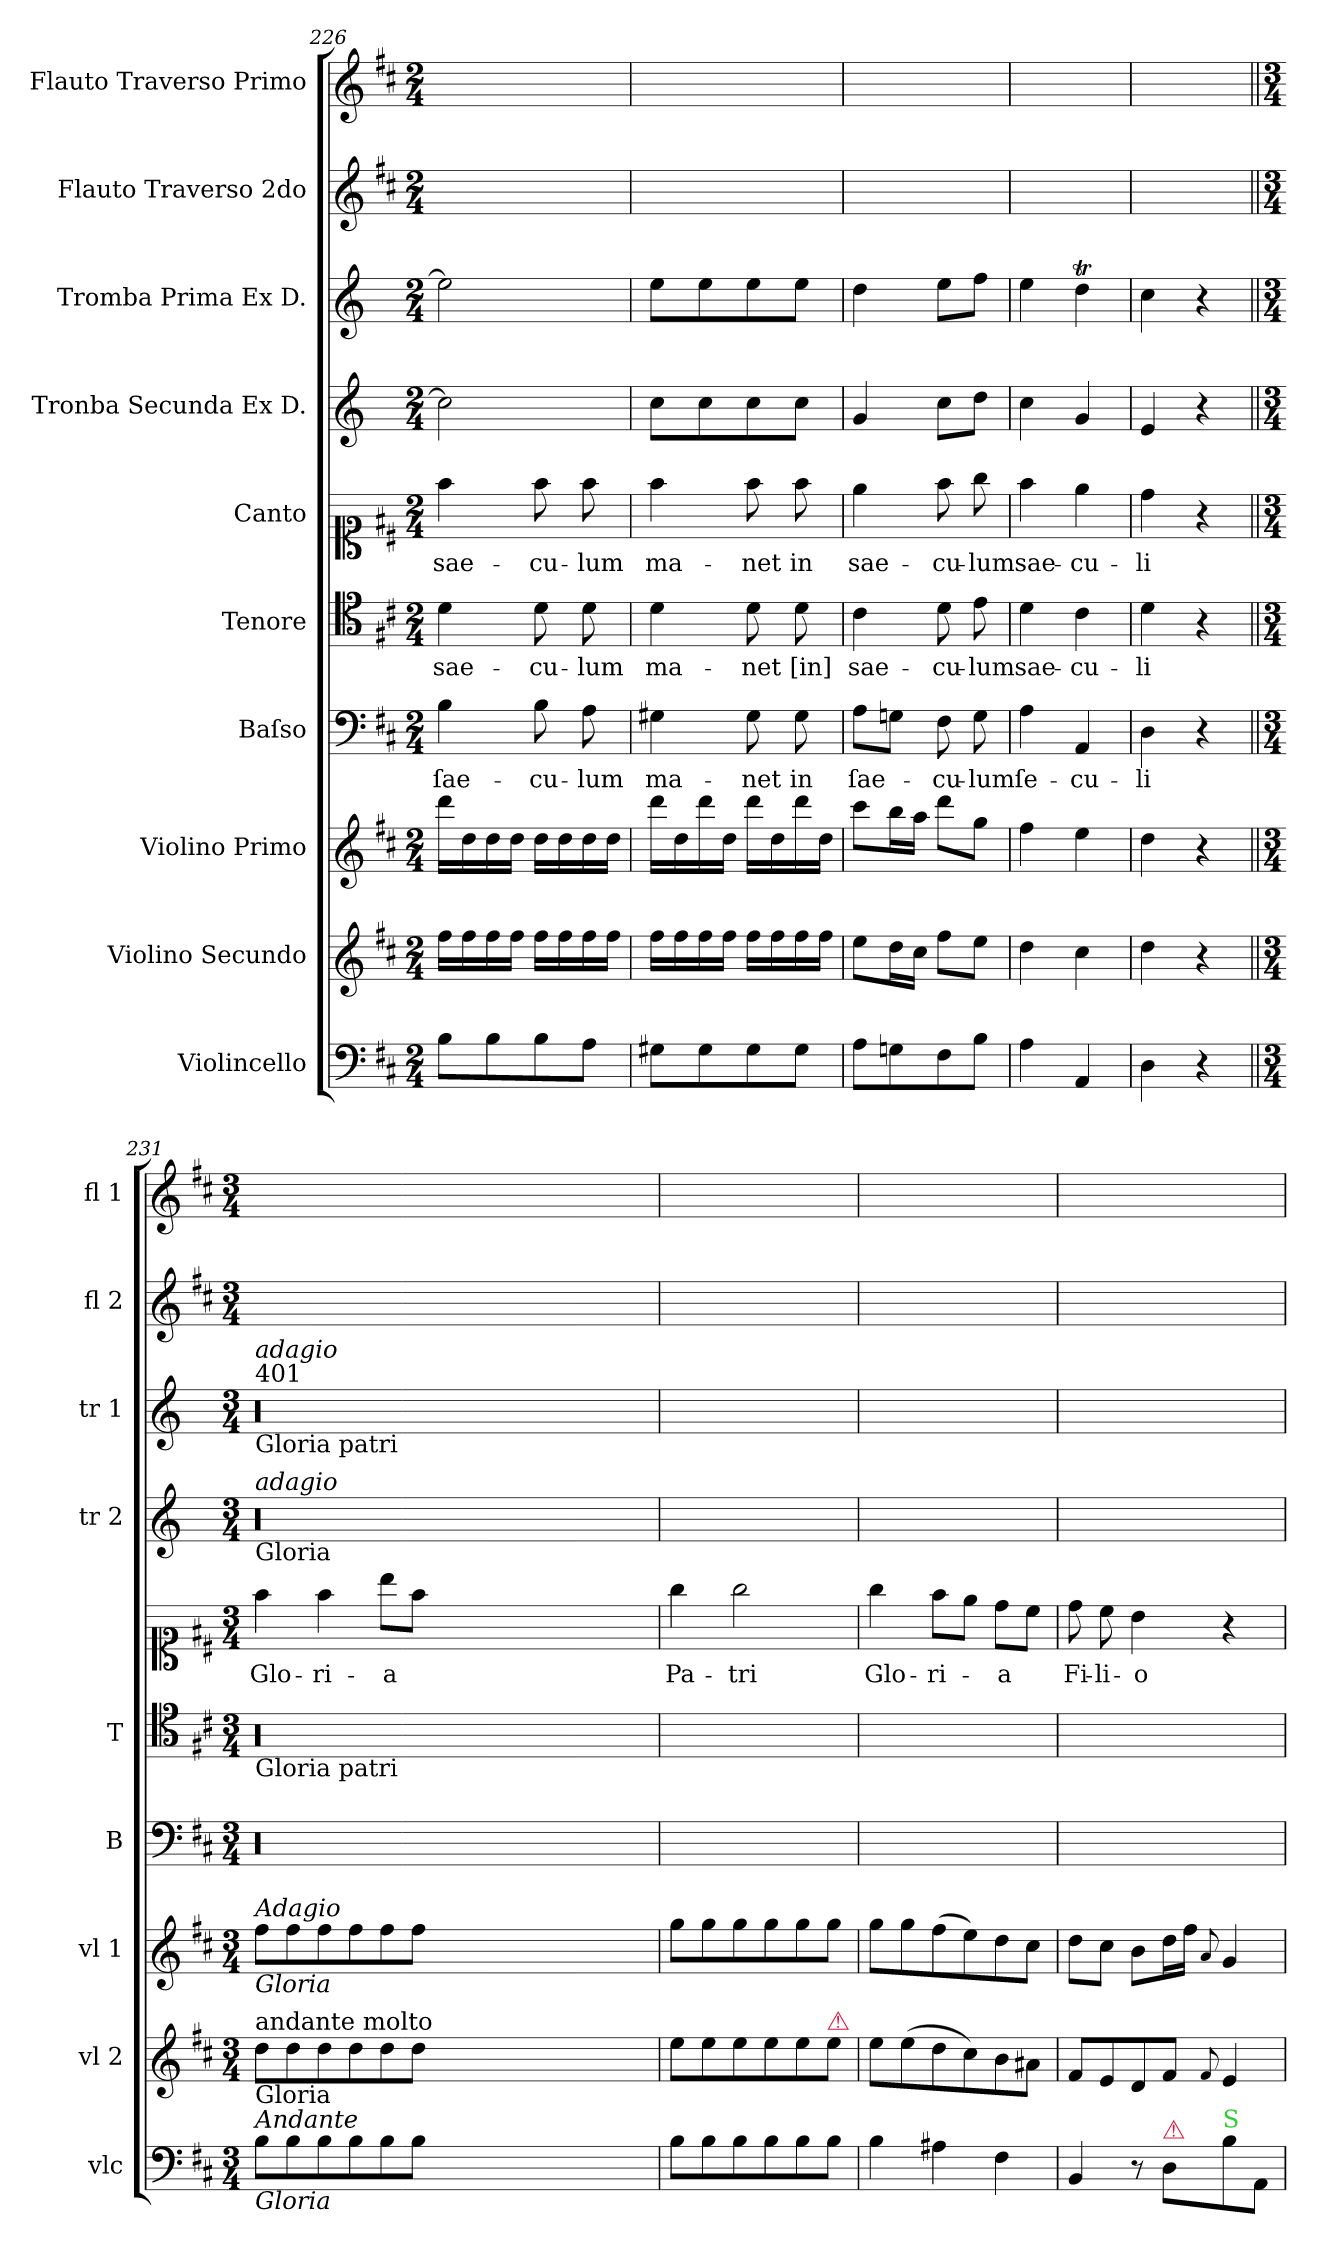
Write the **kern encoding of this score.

**kern	**kern	**dynam	**kern	**kern	**text	**kern	**text	**kern	**text	**kern	**kern	**kern	**kern
*part10	*part9	*part9	*part8	*part7	*part7	*part6	*part6	*part5	*part5	*part4	*part3	*part2	*part1
*staff10	*staff9	*staff9	*staff8	*staff7	*staff7	*staff6	*staff6	*staff5	*staff5	*staff4	*staff3	*staff2	*staff1
*I"Violincello	*I"Violino Secundo	*	*I"Violino Primo	*I"Baſso	*	*I"Tenore	*	*I"Canto	*	*I"Tronba Secunda Ex D.	*I"Tromba Prima Ex D.	*I"Flauto Traverso 2do	*I"Flauto Traverso Primo
*I'vlc	*I'vl 2	*	*I'vl 1	*I'B	*	*I'T	*	*	*	*I'tr 2	*I'tr 1	*I'fl 2	*I'fl 1
*clefF4	*clefG2	*	*clefG2	*clefF4	*	*clefC4	*	*clefC1	*	*clefG2	*clefG2	*clefG2	*clefG2
*	*	*	*	*	*	*	*	*	*	*ITrd-1c-2	*ITrd-1c-2	*	*
*k[f#c#]	*k[f#c#]	*	*k[f#c#]	*k[f#c#]	*	*k[f#c#]	*	*k[f#c#]	*	*k[f#c#]	*k[f#c#]	*k[f#c#]	*k[f#c#]
*D:	*D:	*	*D:	*D:	*	*D:	*	*D:	*	*	*	*D:	*D:
*M2/4	*M2/4	*	*M2/4	*M2/4	*	*M2/4	*	*M2/4	*	*M2/4	*M2/4	*M2/4	*M2/4
=226	=226	=226	=226	=226	=226	=226	=226	=226	=226	=226	=226	=226	=226
8B\L	16ff#\LL	.	16ddd\LL	4B\	ſae-	4d\	sae-	4ff#\	sae-	2dd\]	2ff#\]	2ryy	2ryy
.	16ff#\	.	16dd\	.	.	.	.	.	.	.	.	.	.
8B\	16ff#\	.	16dd\	.	.	.	.	.	.	.	.	.	.
.	16ff#\JJ	.	16dd\JJ	.	.	.	.	.	.	.	.	.	.
8B\	16ff#\LL	.	16dd\LL	8B\	-cu-	8d\	-cu-	8ff#\	-cu-	.	.	.	.
.	16ff#\	.	16dd\	.	.	.	.	.	.	.	.	.	.
8A\J	16ff#\	.	16dd\	8A\	-lum	8d\	-lum	8ff#\	-lum	.	.	.	.
.	16ff#\JJ	.	16dd\JJ	.	.	.	.	.	.	.	.	.	.
=227	=227	=227	=227	=227	=227	=227	=227	=227	=227	=227	=227	=227	=227
8G#X\L	16ff#\LL	.	16ddd\LL	4G#X\	ma-	4d\	ma-	4ff#\	ma-	8dd\L	8ff#\L	2ryy	2ryy
.	16ff#\	.	16dd\	.	.	.	.	.	.	.	.	.	.
8G#\	16ff#\	.	16ddd\	.	.	.	.	.	.	8dd\	8ff#\	.	.
.	16ff#\JJ	.	16dd\JJ	.	.	.	.	.	.	.	.	.	.
8G#\	16ff#\LL	.	16ddd\LL	8G#\	-net	8d\	-net	8ff#\	-net	8dd\	8ff#\	.	.
.	16ff#\	.	16dd\	.	.	.	.	.	.	.	.	.	.
8G#\J	16ff#\	.	16ddd\	8G#\	in	8d\	[in]	8ff#\	in	8dd\J	8ff#\J	.	.
.	16ff#\JJ	.	16dd\JJ	.	.	.	.	.	.	.	.	.	.
=228	=228	=228	=228	=228	=228	=228	=228	=228	=228	=228	=228	=228	=228
8A\L	8ee\L	.	8ccc#\L	8A\L	ſae-	4c#\	sae-	4ee\	sae-	4a/	4ee\	2ryy	2ryy
8Gn\	16dd\L	.	16bb\L	8Gn\J	.	.	.	.	.	.	.	.	.
.	16cc#\JJ	.	16aa\JJ	.	.	.	.	.	.	.	.	.	.
8F#\	8ff#\L	.	8ddd\L	8F#\	-cu-	8d\	-cu-	8ff#\	-cu-	8dd\L	8ff#\L	.	.
8B\J	8ee\J	.	8gg\J	8G\	-lum	8e\	-lum	8gg\	-lum	8ee\J	8gg\J	.	.
=229	=229	=229	=229	=229	=229	=229	=229	=229	=229	=229	=229	=229	=229
4A\	4dd\	.	4ff#\	4A\	ſe-	4d\	sae-	4ff#\	sae-	4dd\	4ff#\	2ryy	2ryy
4AA/	4cc#\	.	4ee\	4AA/	-cu-	4c#\	-cu-	4ee\	-cu-	4a/	4eeT\	.	.
=230	=230	=230	=230	=230	=230	=230	=230	=230	=230	=230	=230	=230	=230
4D\	4dd\	.	4dd\	4D\	-li	4d\	-li	4dd\	-li	4f#/	4dd\	2ryy	2ryy
4r	4r	.	4r	4r	.	4r	.	4r	.	4r	4r	.	.
=231||	=231||	=231||	=231||	=231||	=231||	=231||	=231||	=231||	=231||	=231||	=231||	=231||	=231||
*M3/4	*M3/4	*	*M3/4	*M3/4	*	*M3/4	*	*M3/4	*	*M3/4	*M3/4	*M3/4	*M3/4
!	!	!	!	!	!	!	!	!	!	!	!LO:TX:a:t=401	!	!
!	!	!	!	!	!	!	!	!	!	!	!LO:TX:a:i:t=adagio	!	!
!	!	!	!	!	!	!	!	!	!	!	!LO:TX:b:t=Gloria patri	!	!
!	!	!	!	!	!	!	!	!	!	!LO:TX:a:i:t=adagio	!	!	!
!	!	!	!	!	!	!	!	!	!	!LO:TX:b:t=Gloria	!	!	!
!	!	!	!	!	!	!LO:TX:b:t=Gloria patri	!	!	!	!	!	!	!
!	!	!	!LO:TX:a:i:t=Adagio	!	!	!	!	!	!	!	!	!	!
!	!	!	!LO:TX:b:i:t=Gloria	!	!	!	!	!	!	!	!	!	!
!	!LO:TX:a:t=andante molto	!	!	!	!	!	!	!	!	!	!	!	!
!	!LO:TX:b:t=Gloria	!	!	!	!	!	!	!	!	!	!	!	!
!LO:TX:b:i:t=Gloria	!	!	!	!	!	!	!	!	!	!	!	!	!
!LO:TX:a:i:t=Andante	!	!	!	!	!	!	!	!	!	!	!	!	!
!	!	!	!	!LO:N:vis=00	!	!LO:N:vis=00	!	!	!	!LO:N:vis=00	!LO:N:vis=00	!	!
8B\L	8dd\L	.	8ff#\L	0.r	.	0.r	.	4ff#\	Glo-	0.r	0.r	2.ryy	2.ryy
8B\	8dd\	.	8ff#\	.	.	.	.	.	.	.	.	.	.
8B\	8dd\	.	8ff#\	.	.	.	.	4ff#\	-ri-	.	.	.	.
8B\	8dd\	.	8ff#\	.	.	.	.	.	.	.	.	.	.
8B\	8dd\	.	8ff#\	.	.	.	.	8bb\L	-a	.	.	.	.
8B\J	8dd\J	.	8ff#\J	.	.	.	.	8ff#\J	.	.	.	.	.
0ryy	0ryy	.	0ryy	.	.	.	.	0ryy	.	.	.	0ryy	0ryy
4ryy	4ryy	.	4ryy	.	.	.	.	4ryy	.	.	.	4ryy	4ryy
=232	=232	=232	=232	=232	=232	=232	=232	=232	=232	=232	=232	=232	=232
8B\L	8ee\L	.	8gg\L	2.ryy	.	2.ryy	.	4gg\	Pa-	2.ryy	2.ryy	2.ryy	2.ryy
8B\	8ee\	.	8gg\	.	.	.	.	.	.	.	.	.	.
8B\	8ee\	.	8gg\	.	.	.	.	2gg\	-tri	.	.	.	.
8B\	8ee\	.	8gg\	.	.	.	.	.	.	.	.	.	.
8B\	8ee\	.	8gg\	.	.	.	.	.	.	.	.	.	.
!	!LO:TX:a:color=crimson:t=⚠	!	!	!	!	!	!	!	!	!	!	!	!
!	!	!LO:DY:a	!	!	!	!	!	!	!	!	!	!	!
8B\J	8ee\J	p.&colon;	8gg\J	.	.	.	.	.	.	.	.	.	.
=233	=233	=233	=233	=233	=233	=233	=233	=233	=233	=233	=233	=233	=233
4B\	8ee\L	.	8gg\L	2.ryy	.	2.ryy	.	4gg\	Glo-	2.ryy	2.ryy	2.ryy	2.ryy
.	(8ee\	.	8gg\	.	.	.	.	.	.	.	.	.	.
4A#X\	8dd\	.	(8ff#\	.	.	.	.	8ff#\L	-ri-	.	.	.	.
.	8cc#\)	.	8ee\)	.	.	.	.	8ee\J	.	.	.	.	.
4F#\	8b\	.	8dd\	.	.	.	.	8dd\L	-a	.	.	.	.
.	8a#X\J	.	8cc#\J	.	.	.	.	8cc#\J	.	.	.	.	.
=234	=234	=234	=234	=234	=234	=234	=234	=234	=234	=234	=234	=234	=234
4BB/	8f#/L	.	8dd\L	2.ryy	.	2.ryy	.	8dd\	Fi-	2.ryy	2.ryy	2.ryy	2.ryy
.	8e/	.	8cc#\J	.	.	.	.	8cc#\	-li-	.	.	.	.
8r	8d/	.	8b\L	.	.	.	.	4b\	-o	.	.	.	.
!LO:TX:a:color=crimson:t=⚠	!	!	!	!	!	!	!	!	!	!	!	!	!
8D\L	8f#/J	.	16dd\L	.	.	.	.	.	.	.	.	.	.
.	.	.	16ff#\JJ	.	.	.	.	.	.	.	.	.	.
.	8qqf#/	.	8qqa/	.	.	.	.	.	.	.	.	.	.
!LO:TX:a:color=limegreen:t=S	!	!	!	!	!	!	!	!	!	!	!	!	!
8B\	4e/	.	4g/	.	.	.	.	4r	.	.	.	.	.
8AA/J	.	.	.	.	.	.	.	.	.	.	.	.	.
=	=	=	=	=	=	=	=	=	=	=	=	=	=
*-	*-	*-	*-	*-	*-	*-	*-	*-	*-	*-	*-	*-	*-
